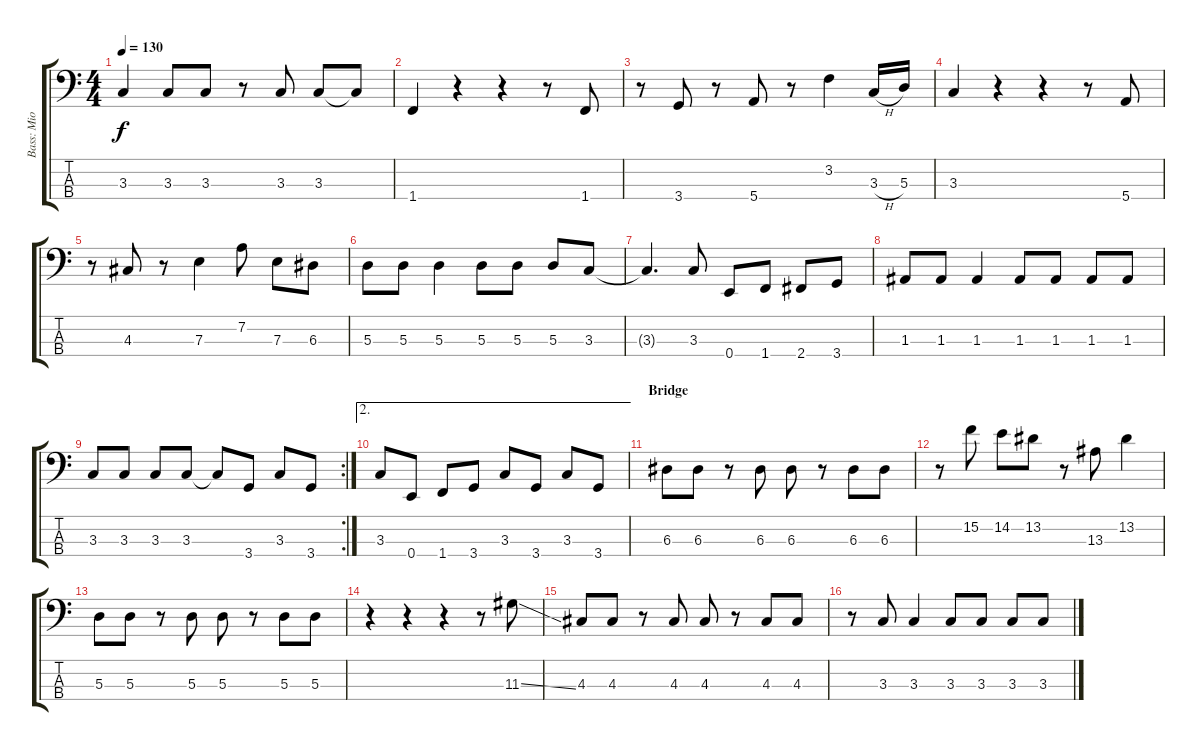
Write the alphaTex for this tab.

\track ("Bass: Mio Akiyama" "Bass: Mio ") {instrument electricbassfinger}
\staff {score tabs}
\tuning (G2 D2 A1 E1) {hide}
\ts (4 4)
\tempo 130
\clef f4
\ks c
3.3{t}.4{dy f} 3.3.8 3.3.8 r.8 3.3.8 3.3.8 3.3{t}.8 |
1.4.4 r.4 r.4 r.8 1.4.8 |
r.8 3.4.8 r.8 5.4.8 r.8 3.2.4 3.3{h}.16 5.3.16 |
3.3.4 r.4 r.4 r.8 5.4.8 |
r.8 4.3.8 r.8 7.3.4 7.2.8 7.3.8 6.3.8 |
5.3.8 5.3.8 5.3.4 5.3.8 5.3.8 5.3.8 3.3.8 |
3.3{t}.4{d} 3.3.8 0.4.8 1.4.8 2.4.8 3.4.8 |
1.3.8 1.3.8 1.3.4 1.3.8 1.3.8 1.3.8 1.3.8 |
\rc 2
3.3.8 3.3.8 3.3.8 3.3.8 3.3{t}.8 3.4.8 3.3.8 3.4.8 |
\ae 2
3.3.8 0.4.8 1.4.8 3.4.8 3.3.8 3.4.8 3.3.8 3.4.8 |
\section ("" "Bridge")
6.3.8 6.3.8 r.8 6.3.8 6.3.8 r.8 6.3.8 6.3.8 |
r.8 15.2.8 14.2.8 13.2.8 r.8 13.3.8 13.2.4 |
5.3.8 5.3.8 r.8 5.3.8 5.3.8 r.8 5.3.8 5.3.8 |
r.4 r.4 r.4 r.8 11.3{ss}.8 |
4.3.8 4.3.8 r.8 4.3.8 4.3.8 r.8 4.3.8 4.3.8 |
r.8 3.3.8 3.3.4 3.3.8 3.3.8 3.3.8 3.3.8
